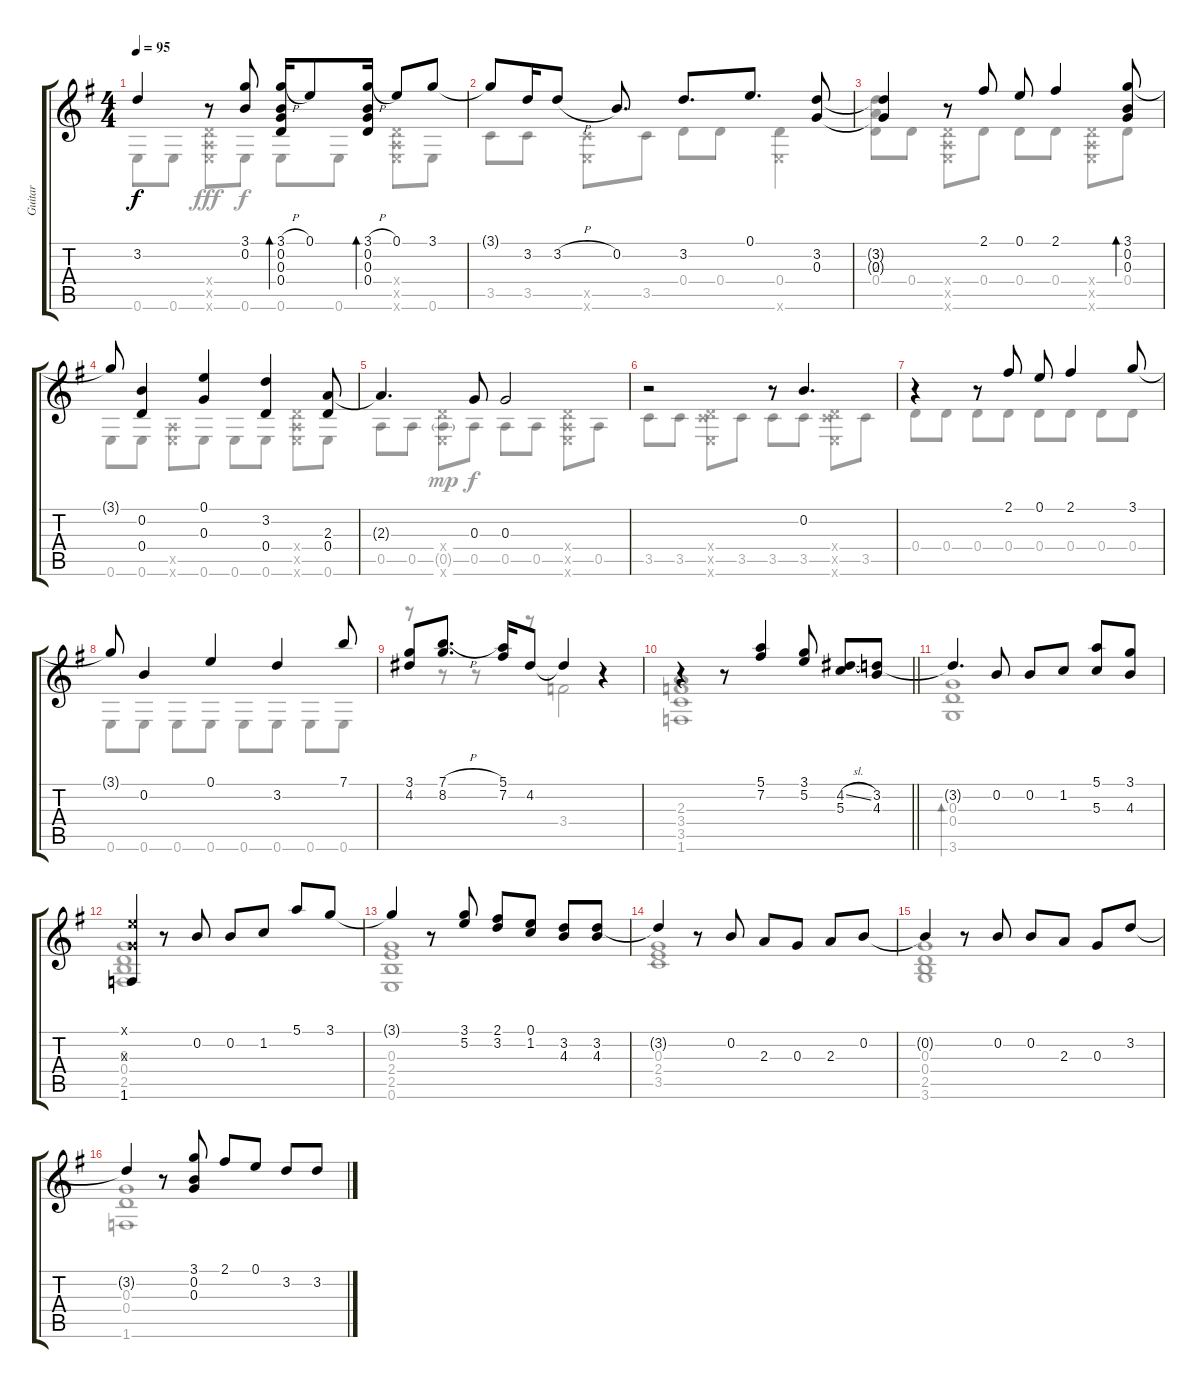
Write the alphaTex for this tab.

\track ("Guitar" "Guitar") {instrument acousticguitarsteel}
\staff {score tabs}
\tuning (E4 B3 G3 D3 A2 E2) {hide}
\voice
\ts (4 4)
\tempo 95
\clef g2
\ks g
3.2{t}.4{dy f} r.8 (3.1 0.2).8 (3.1{h} 0.2 0.3 0.4).16{bd 240} 0.1.8 (3.1{h} 0.2 0.3 0.4).16{bd 240} 0.1.8 3.1.8 |
3.1{t}.8 3.2.16 3.2{h}.8 0.2.8{d} 3.2.8{d} 0.1.8{d} (3.2 0.3).8 |
(3.2{t} 0.3{t}).4 r.8 2.1.8 0.1.8 2.1.4 (3.1 0.2 0.3).8{bd 240} |
3.1{t}.8 (0.2 0.4).4 (0.1 0.3).4 (3.2 0.4).4 (2.3 0.4).8 |
2.3{t}.4{d} 0.3.8 0.3.2 |
r.2 r.8 0.2.4{d} |
r.4 r.8 2.1.8 0.1.8 2.1.4 3.1.8 |
3.1{t}.8 0.2.4 0.1.4 3.2.4 7.1.8 |
(3.1 4.2).8 (7.1{h} 8.2).8{d} (5.1 7.2).16 4.2.8 4.2{t}.4 r.4 |
\barLineRight lightlight
r.4 r.8 (5.1 7.2).4 (3.1 5.2).8 (4.2{sl} 5.3).8 (3.2 4.3).8 |
3.2{t}.4{d} 0.2.8 0.2.8 1.2.8 (5.1 5.3).8 (3.1 4.3).8 |
(0.1{x} 0.3{x} 1.6).4 r.8 0.2.8 0.2.8 1.2.8 5.1.8 3.1.8 |
3.1{t}.4 r.8 (3.1 5.2).8 (2.1 3.2).8 (0.1 1.2).8 (3.2 4.3).8 (3.2 4.3).8 |
3.2{t}.4 r.8 0.2.8 2.3.8 0.3.8 2.3.8 0.2.8 |
0.2{t}.4 r.8 0.2.8 0.2.8 2.3.8 0.3.8 3.2.8 |
3.2{t}.4 r.8 (3.1 0.2 0.3).8 2.1.8 0.1.8 3.2.8 3.2.8
\voice
\clef g2
\ottava regular
\simile none
\ks g
0.6.8{dy f} 0.6.8 (0.4{x} 0.5{x} 0.6{x}).8{dy fff} 0.6.8{dy f} 0.6.8 0.6.8 (0.4{x} 0.5{x} 0.6{x}).8 0.6.8 |
3.5.8 3.5.8 (3.5{x} 0.6{x}).8 3.5.8 0.4.8 0.4.8 (0.4 0.6{x}).4 |
(3.2 2.3 0.4).8 0.4.8 (0.4{x} 0.5{x} 0.6{x}).8 0.4.8 0.4.8 0.4.8 (0.4{x} 0.5{x} 0.6{x}).8 0.4.8 |
0.6.8 0.6.8 (0.5{x} 0.6{x}).8 0.6.8 0.6.8 0.6.8 (0.4{x} 0.5{x} 0.6{x}).8 0.6.8 |
0.5.8 0.5.8 (0.4{x} 0.5{g} 0.6{x}).8{dy mp} 0.5.8{dy f} 0.5.8 0.5.8 (0.4{x} 0.5{x} 0.6{x}).8 0.5.8 |
3.5.8 3.5.8 (0.4{x} 3.5{x} 0.6{x}).8 3.5.8 3.5.8 3.5.8 (0.4{x} 3.5{x} 0.6{x}).8 3.5.8 |
0.4.8 0.4.8 0.4.8 0.4.8 0.4.8 0.4.8 0.4.8 0.4.8 |
0.6.8 0.6.8 0.6.8 0.6.8 0.6.8 0.6.8 0.6.8 0.6.8 |
r.8 r.8 r.8 r.8 3.4.2 |
\barLineRight lightlight
(2.3 3.4 3.5 1.6).1 |
(0.3 0.4 3.6).1{bd 240} |
(0.3 0.4 2.5 1.6).1 |
(0.3 2.4 2.5 0.6).1 |
(0.3 2.4 3.5).1 |
(0.3 0.4 2.5 3.6).1 |
(0.3 0.4 1.6).1
